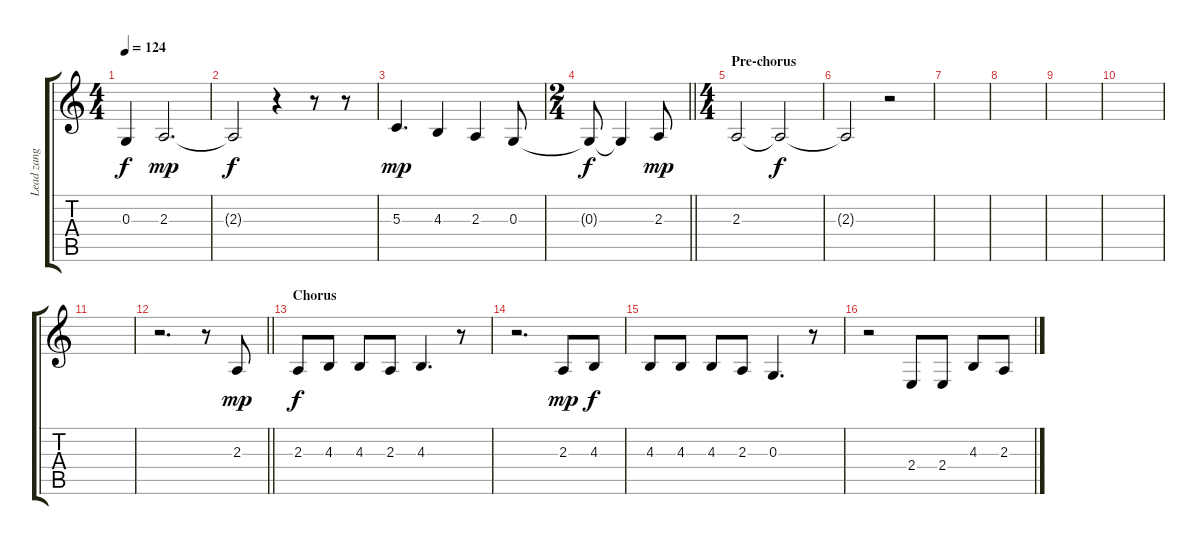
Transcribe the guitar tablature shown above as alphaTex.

\track ("Lead zang" "Lead zang") {instrument bassoon}
\staff {score tabs}
\tuning (E4 B3 G3 D3 A2 E2) {hide}
\ts (4 4)
\tempo 124
\clef g2
\ks c
0.3{t}.4{dy f} 2.3.2{d dy mp} |
2.3{t}.2{dy f} r.4 r.8 r.8 |
5.3.4{d dy mp} 4.3.4 2.3.4 0.3.8 |
\ts (2 4)
\barLineRight lightlight
0.3{t}.8{dy f} 0.3{t}.4 2.3.8{dy mp} |
\ts (4 4)
\section ("" "Pre-chorus")
2.3.2 2.3{t}.2{dy f} |
2.3{t}.2 r.2 |
|
|
|
|
|
\barLineRight lightlight
r.2{d} r.8 2.3.8{dy mp} |
\section ("" "Chorus")
2.3.8{dy f} 4.3.8 4.3.8 2.3.8 4.3.4{d} r.8 |
r.2{d} 2.3.8{dy mp} 4.3.8{dy f} |
4.3.8 4.3.8 4.3.8 2.3.8 0.3.4{d} r.8 |
r.2 2.4.8 2.4.8 4.3.8 2.3.8
